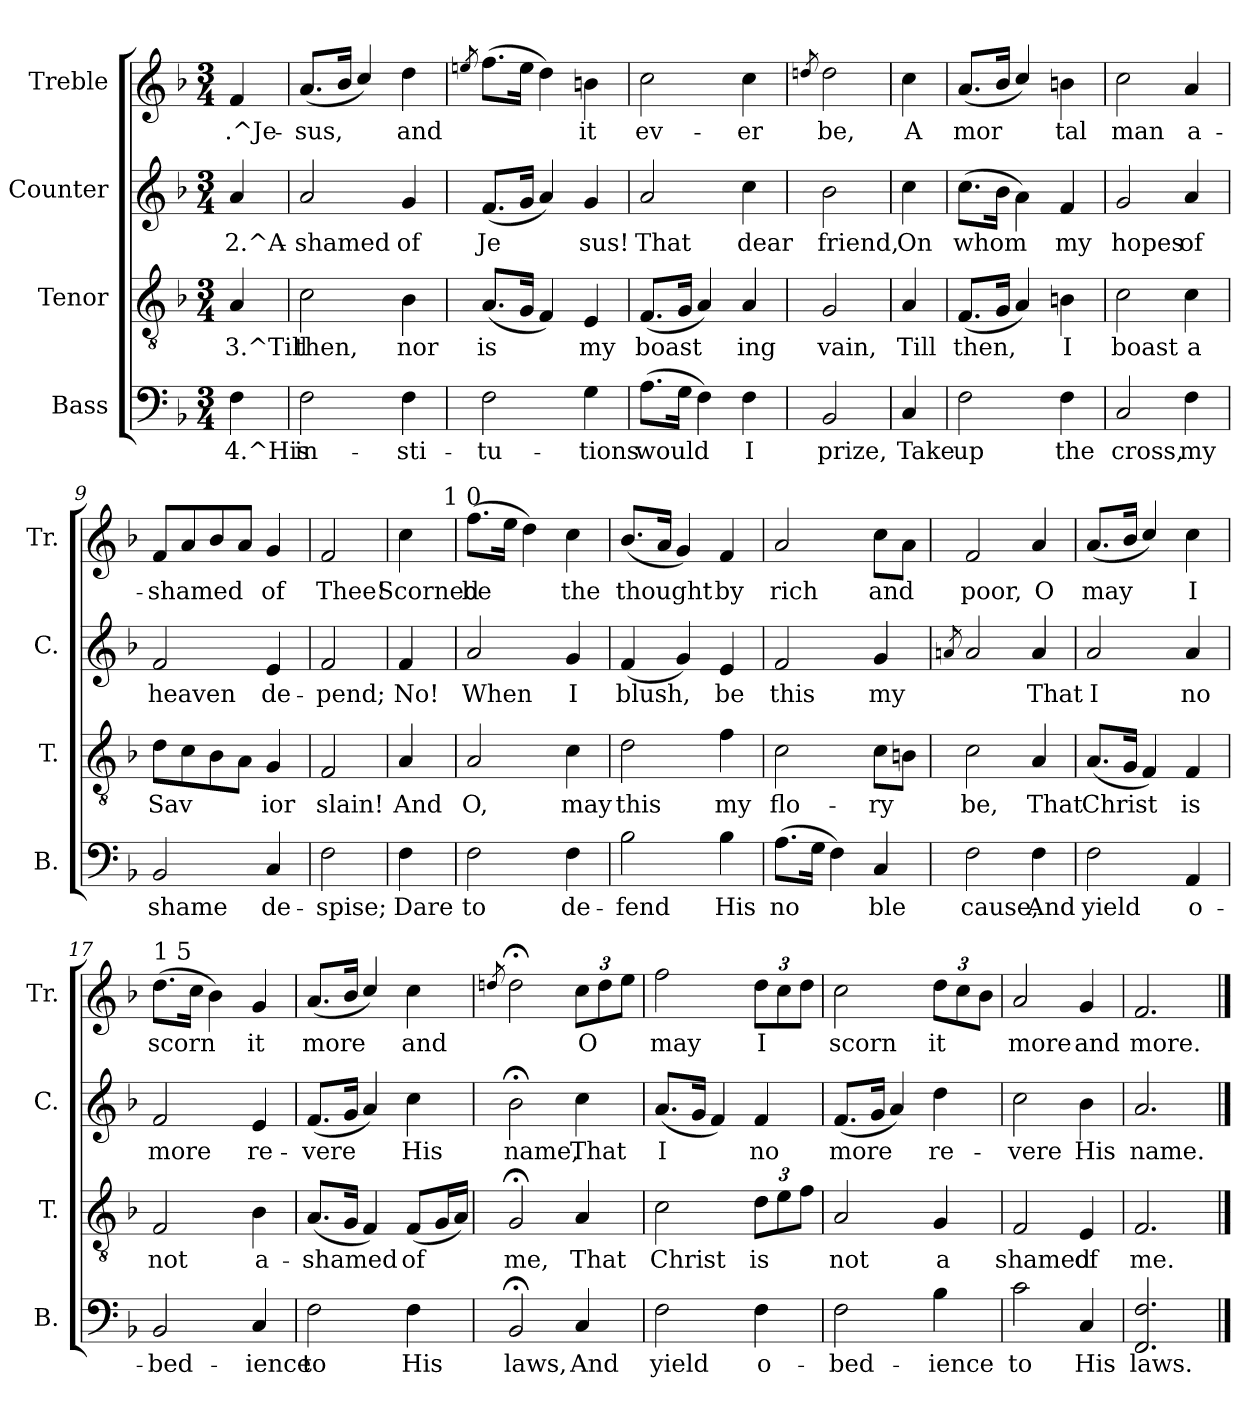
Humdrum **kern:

**kern	**text	**kern	**text	**kern	**text	**kern	**text
*part4	*part4	*part3	*part3	*part2	*part2	*part1	*part1
*staff4	*staff4	*staff3	*staff3	*staff2	*staff2	*staff1	*staff1
*I"Bass	*	*I"Tenor	*	*I"Counter	*	*I"Treble	*
*I'B.	*	*I'T.	*	*I'C.	*	*I'Tr.	*
!!LO:PB:g=z
*stria5	*	*stria5	*	*stria5	*	*stria5	*
*clefF4	*	*clefGv2	*	*clefG2	*	*clefG2	*
*k[b-]	*	*k[b-]	*	*k[b-]	*	*k[b-]	*
*F:	*	*F:	*	*F:	*	*F:	*
*M3/4	*	*M3/4	*	*M3/4	*	*M3/4	*
=1	=1	=1	=1	=1	=1	=1	=1
!	!LO:LY:b:rj	!	!LO:LY:b:rj	!	!LO:LY:b:rj	!	!LO:LY:b:rj
4F\	4.^His	4A/	3.^Till	4a>/	2.^A-	4f/	.^Je-
=2	=2	=2	=2	=2	=2	=2	=2
!	!LO:LY:b:rj	!	!LO:LY:b:rj	!	!LO:LY:b:rj	!	!LO:LY:b:rj
2F\	in-	2c\	then,	2a/	-shamed	(<8.a/L	-sus,
!	!	!	!	!	!	!	!LO:LY:b:rj
.	.	.	.	.	.	16b-/J	.
!	!	!	!	!	!	!	!LO:LY:b:rj
.	.	.	.	.	.	4cc/)	.
!	!LO:LY:b:rj	!	!LO:LY:b:rj	!	!LO:LY:b:rj	!	!LO:LY:b:rj
4F\	-sti-	4B-\	nor	4g/	of	4dd\	and
=3	=3	=3	=3	=3	=3	=3	=3
.	.	.	.	.	.	8qeen/	.
!	!LO:LY:b:rj	!	!LO:LY:b:rj	!	!LO:LY:b:rj	!	!LO:LY:b:rj
2F\	-tu-	(<8.A/L	is	(<8.f/L	Je-	(>8.ff\L	.
!	!	!	!LO:LY:b:rj	!	!LO:LY:b:rj	!	!LO:LY:b:rj
.	.	16G/J	.	16g/J	--	16ee\J	.
!	!	!	!LO:LY:b:rj	!	!LO:LY:b:rj	!	!LO:LY:b:rj
.	.	4F/)	.	4a/)	--	4dd\)	.
!	!LO:LY:b:rj	!	!LO:LY:b:rj	!	!LO:LY:b:rj	!	!LO:LY:b:rj
4G\	-tions	4E/	my	4g/	-sus!	4bn\	it
=4	=4	=4	=4	=4	=4	=4	=4
!	!LO:LY:b:rj	!	!LO:LY:b:rj	!	!LO:LY:b:rj	!	!LO:LY:b:rj
(>8.A\L	would	(<8.F/L	boast-	2a/	That	2cc\	ev-
!	!LO:LY:b:rj	!	!LO:LY:b:rj	!	!	!	!
16G\J	.	16G/J	--	.	.	.	.
!	!LO:LY:b:rj	!	!LO:LY:b:rj	!	!	!	!
4F\)	.	4A/)	--	.	.	.	.
!	!LO:LY:b:rj	!	!LO:LY:b:rj	!	!LO:LY:b:rj	!	!LO:LY:b:rj
4F\	I	4A/	-ing	4cc\	dear	4cc\	-er
=5	=5	=5	=5	=5	=5	=5	=5
.	.	.	.	.	.	8qddn/	.
!	!LO:LY:b:rj	!	!LO:LY:b:rj	!	!LO:LY:b:rj	!	!LO:LY:b:rj
2BB-/	prize,	2G/	vain,	2b-\	friend,	2dd\	be,
=6	=6	=6	=6	=6	=6	=6	=6
!	!LO:LY:b:rj	!	!LO:LY:b:rj	!	!LO:LY:b:rj	!	!LO:LY:b:rj
4C/	Take	4A/	Till	4cc\	On	4cc\	A
=7	=7	=7	=7	=7	=7	=7	=7
!	!LO:LY:b:rj	!	!LO:LY:b:rj	!	!LO:LY:b:rj	!	!LO:LY:b:rj
2F\	up	(<8.F/L	then,	(>8.cc\L	whom	(<8.a/L	mor-
!	!	!	!LO:LY:b:rj	!	!LO:LY:b:rj	!	!LO:LY:b:rj
.	.	16G/J	.	16b-\J	.	16b-/J	--
!	!	!	!LO:LY:b:rj	!	!LO:LY:b:rj	!	!LO:LY:b:rj
.	.	4A/)	.	4a\)	.	4cc/)	--
!	!LO:LY:b:rj	!	!LO:LY:b:rj	!	!LO:LY:b:rj	!	!LO:LY:b:rj
4F\	the	4Bn\	I	4f/	my	4bn\	-tal
=8	=8	=8	=8	=8	=8	=8	=8
!	!LO:LY:b:rj	!	!LO:LY:b:rj	!	!LO:LY:b:rj	!	!LO:LY:b:rj
2C/	cross,	2c\	boast	2g/	hopes	2cc\	man
!	!LO:LY:b:rj	!	!LO:LY:b:rj	!	!LO:LY:b:rj	!	!LO:LY:b:rj
4F\	my	4c\	a	4a/	of	4a/	a-
!!LO:LB:g=z
=9	=9	=9	=9	=9	=9	=9	=9
!	!LO:LY:b:rj	!	!LO:LY:b:rj	!	!LO:LY:b:rj	!	!LO:LY:b:rj
2BB-/	shame	8d\L	Sav-	2f/	heaven	8f/L	-shamed
!	!	!	!LO:LY:b:rj	!	!	!	!LO:LY:b:rj
.	.	8c\	--	.	.	8a/	.
!	!	!	!LO:LY:b:rj	!	!	!	!LO:LY:b:rj
.	.	8B-\	--	.	.	8b-/	.
!	!	!	!LO:LY:b:rj	!	!	!	!LO:LY:b:rj
.	.	8A\J	--	.	.	8a/J	.
!	!LO:LY:b:rj	!	!LO:LY:b:rj	!	!LO:LY:b:rj	!	!LO:LY:b:rj
4C/	de-	4G/	-ior	4e/	de-	4g/	of
=10	=10	=10	=10	=10	=10	=10	=10
!	!LO:LY:b:rj	!	!LO:LY:b:rj	!	!LO:LY:b:rj	!	!LO:LY:b:rj
2F\	-spise;	2F/	slain!	2f/	-pend;	2f/	Thee!
=11	=11	=11	=11	=11	=11	=11	=11
!	!LO:LY:b:rj	!	!LO:LY:b:rj	!	!LO:LY:b:rj	!	!LO:LY:b:rj
*	*	*	*	*	*	*^	*
4F\	Dare	4A/	And	4f/	No!	4cc\	8..ryy	Scorned
!	!	!	!	!	!	!	!LO:TX:a:t=1 0	!
.	.	.	.	.	.	.	32ryy	.
=12	=12	=12	=12	=12	=12	=12	=12	=12
!	!LO:LY:b:rj	!	!LO:LY:b:rj	!	!LO:LY:b:rj	!	!	!LO:LY:b:rj
*	*	*	*	*	*	*v	*v	*
2F\	to	2A/	O,	2a/	When	(>8.ff\L	be
!	!	!	!	!	!	!	!LO:LY:b:rj
.	.	.	.	.	.	16ee\J	.
!	!	!	!	!	!	!	!LO:LY:b:rj
.	.	.	.	.	.	4dd\)	.
!	!LO:LY:b:rj	!	!LO:LY:b:rj	!	!LO:LY:b:rj	!	!LO:LY:b:rj
4F\	de-	4c\	may	4g/	I	4cc\	the
=13	=13	=13	=13	=13	=13	=13	=13
!	!LO:LY:b:rj	!	!LO:LY:b:rj	!	!LO:LY:b:rj	!	!LO:LY:b:rj
2B-\	-fend	2d\	this	(<4f/	blush,	(<8.b-/L	thought
!	!	!	!	!	!	!	!LO:LY:b:rj
.	.	.	.	.	.	16a/J	.
!	!	!	!	!	!LO:LY:b:rj	!	!LO:LY:b:rj
.	.	.	.	4g/)	.	4g/)	.
!	!LO:LY:b:rj	!	!LO:LY:b:rj	!	!LO:LY:b:rj	!	!LO:LY:b:rj
4B-\	His	4f\	my	4e/	be	4f/	by
=14	=14	=14	=14	=14	=14	=14	=14
!	!LO:LY:b:rj	!	!LO:LY:b:rj	!	!LO:LY:b:rj	!	!LO:LY:b:rj
(>8.A\L	no-	2c\	flo-	2f/	this	2a/	rich
!	!LO:LY:b:rj	!	!	!	!	!	!
16G\J	--	.	.	.	.	.	.
!	!LO:LY:b:rj	!	!	!	!	!	!
4F\)	--	.	.	.	.	.	.
!	!LO:LY:b:rj	!	!LO:LY:b:rj	!	!LO:LY:b:rj	!	!LO:LY:b:rj
4C/	-ble	8c\L	-ry	4g/	my	8cc\L	and
!	!	!	!LO:LY:b:rj	!	!	!	!LO:LY:b:rj
.	.	8Bn\J	.	.	.	8a\J	.
=15	=15	=15	=15	=15	=15	=15	=15
.	.	.	.	8qan/	.	.	.
!	!LO:LY:b:rj	!	!LO:LY:b:rj	!	!LO:LY:b:rj	!	!LO:LY:b:rj
2F\	cause,	2c\	be,	2a/	.	2f/	poor,
!	!LO:LY:b:rj	!	!LO:LY:b:rj	!	!LO:LY:b:rj	!	!LO:LY:b:rj
4F\	And	4A/	That	4a/	That	4a/	O
=16	=16	=16	=16	=16	=16	=16	=16
!	!LO:LY:b:rj	!	!LO:LY:b:rj	!	!LO:LY:b:rj	!	!LO:LY:b:rj
2F\	yield	(<8.A/L	Christ	2a/	I	(<8.a/L	may
!	!	!	!LO:LY:b:rj	!	!	!	!LO:LY:b:rj
.	.	16G/J	.	.	.	16b-/J	.
!	!	!	!LO:LY:b:rj	!	!	!	!LO:LY:b:rj
.	.	4F/)	.	.	.	4cc/)	.
!	!LO:LY:b:rj	!	!LO:LY:b:rj	!	!LO:LY:b:rj	!	!LO:LY:b:rj
4AA/	o-	4F/	is	4a/	no	4cc\	I
!!LO:PB:g=z
=17	=17	=17	=17	=17	=17	=17	=17
!	!	!	!	!	!	!LO:TX:a:t=1 5	!
!	!LO:LY:b:rj	!	!LO:LY:b:rj	!	!LO:LY:b:rj	!	!LO:LY:b:rj
2BB-/	-bed-	2F/	not	2f/	more	(>8.dd\L	scorn
!	!	!	!	!	!	!	!LO:LY:b:rj
.	.	.	.	.	.	16cc\J	.
!	!	!	!	!	!	!	!LO:LY:b:rj
.	.	.	.	.	.	4b-\)	.
!	!LO:LY:b:rj	!	!LO:LY:b:rj	!	!LO:LY:b:rj	!	!LO:LY:b:rj
4C/	-ience	4B-\	a-	4e/	re-	4g/	it
=18	=18	=18	=18	=18	=18	=18	=18
!	!LO:LY:b:rj	!	!LO:LY:b:rj	!	!LO:LY:b:rj	!	!LO:LY:b:rj
2F\	to	(<8.A/L	-shamed	(<8.f/L	-vere	(<8.a/L	more
!	!	!	!LO:LY:b:rj	!	!LO:LY:b:rj	!	!LO:LY:b:rj
.	.	16G/J	.	16g/J	.	16b-/J	.
!	!	!	!LO:LY:b:rj	!	!LO:LY:b:rj	!	!LO:LY:b:rj
.	.	4F/)	.	4a/)	.	4cc/)	.
!	!LO:LY:b:rj	!	!LO:LY:b:rj	!	!LO:LY:b:rj	!	!LO:LY:b:rj
4F\	His	(<8F/L	of	4cc\	His	4cc\	and
!	!	!	!LO:LY:b:rj	!	!	!	!
.	.	16G/	.	.	.	.	.
!	!	!	!LO:LY:b:rj	!	!	!	!
.	.	16A/J)	.	.	.	.	.
=19	=19	=19	=19	=19	=19	=19	=19
.	.	.	.	.	.	8qddn/	.
!	!LO:LY:b:rj	!	!LO:LY:b:rj	!	!LO:LY:b:rj	!	!LO:LY:b:rj
2BB-;</	laws,	2G;</	me,	2b-;<\	name,	2dd;<\	.
!	!LO:LY:b:rj	!	!LO:LY:b:rj	!	!LO:LY:b:rj	!	!
*	*	*	*	*	*	*Xbrackettup	*
!	!	!	!	!	!	!	!LO:LY:b:rj
4C/	And	4A/	That	4cc\	That	12cc\L	O
!	!	!	!	!	!	!	!LO:LY:b:rj
.	.	.	.	.	.	12dd\	.
!	!	!	!	!	!	!	!LO:LY:b:rj
.	.	.	.	.	.	12ee\J	.
=20	=20	=20	=20	=20	=20	=20	=20
!	!LO:LY:b:rj	!	!LO:LY:b:rj	!	!LO:LY:b:rj	!	!LO:LY:b:rj
2F\	yield	2c\	Christ	(<8.a/L	I	2ff\	may
!	!	!	!	!	!LO:LY:b:rj	!	!
.	.	.	.	16g/J	.	.	.
!	!	!	!	!	!LO:LY:b:rj	!	!
.	.	.	.	4f/)	.	.	.
!	!LO:LY:b:rj	!	!	!	!	!	!
*	*	*Xbrackettup	*	*	*	*	*
!	!	!	!LO:LY:b:rj	!	!LO:LY:b:rj	!	!LO:LY:b:rj
4F\	o-	12d\L	is	4f/	no	12dd\L	I
!	!	!	!LO:LY:b:rj	!	!	!	!LO:LY:b:rj
.	.	12e\	.	.	.	12cc\	.
!	!	!	!LO:LY:b:rj	!	!	!	!LO:LY:b:rj
.	.	12f\J	.	.	.	12dd\J	.
=21	=21	=21	=21	=21	=21	=21	=21
!	!LO:LY:b:rj	!	!LO:LY:b:rj	!	!LO:LY:b:rj	!	!LO:LY:b:rj
2F\	-bed-	2A/	not	(<8.f/L	more	2cc\	scorn
!	!	!	!	!	!LO:LY:b:rj	!	!
.	.	.	.	16g/J	.	.	.
!	!	!	!	!	!LO:LY:b:rj	!	!
.	.	.	.	4a/)	.	.	.
!	!LO:LY:b:rj	!	!LO:LY:b:rj	!	!LO:LY:b:rj	!	!LO:LY:b:rj
4B-\	-ience	4G/	a	4dd\	re-	12dd\L	it
!	!	!	!	!	!	!	!LO:LY:b:rj
.	.	.	.	.	.	12cc\	.
!	!	!	!	!	!	!	!LO:LY:b:rj
.	.	.	.	.	.	12b-\J	.
=22	=22	=22	=22	=22	=22	=22	=22
!	!LO:LY:b:rj	!	!LO:LY:b:rj	!	!LO:LY:b:rj	!	!LO:LY:b:rj
2c\	to	2F/	shamed	2cc\	-vere	2a/	more
!	!LO:LY:b:rj	!	!LO:LY:b:rj	!	!LO:LY:b:rj	!	!LO:LY:b:rj
4C/	His	4E/	of	4b-\	His	4g/	and
=23	=23	=23	=23	=23	=23	=23	=23
!	!LO:LY:b:rj	!	!LO:LY:b:rj	!	!LO:LY:b:rj	!	!LO:LY:b:rj
2.F/ 2.FF/	laws.	2.F/	me.	2.a/	name.	2.f/	more.
==	==	==	==	==	==	==	==
*-	*-	*-	*-	*-	*-	*-	*-
